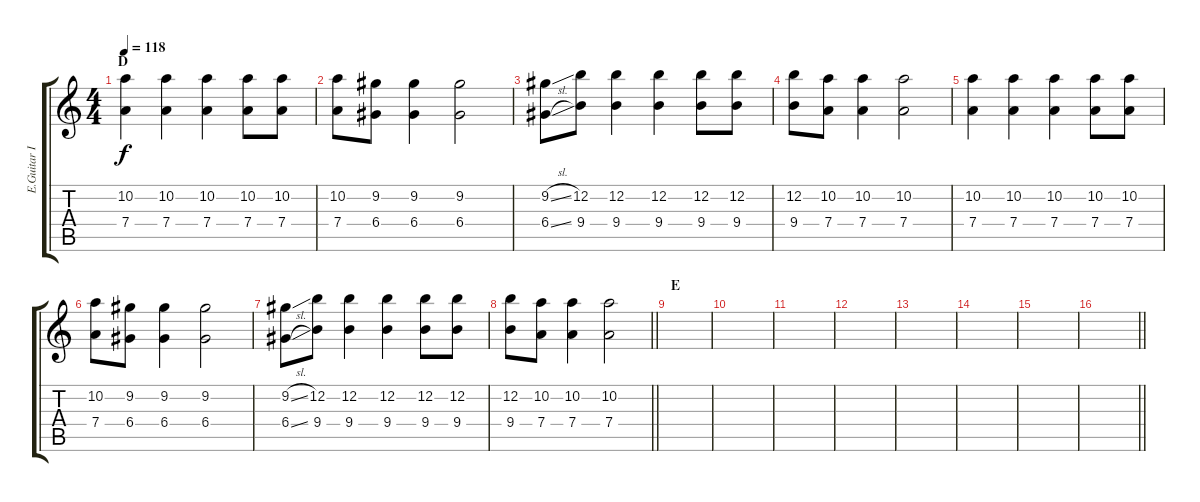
\track ("E.Guitar I" "E.Guitar I") {instrument distortionguitar}
\staff {score tabs}
\tuning (E4 B3 G3 D3 A2 E2) {hide}
\ts (4 4)
\section ("" "D")
\tempo 118
\clef g2
\ks c
(10.2 7.4).4{dy f} (10.2 7.4).4 (10.2 7.4).4 (10.2 7.4).8 (10.2 7.4).8 |
(10.2 7.4).8 (9.2 6.4).8 (9.2 6.4).4 (9.2 6.4).2 |
(9.2{sl} 6.4{sl}).8 (12.2 9.4).8 (12.2 9.4).4 (12.2 9.4).4 (12.2 9.4).8 (12.2 9.4).8 |
(12.2 9.4).8 (10.2 7.4).8 (10.2 7.4).4 (10.2 7.4).2 |
(10.2 7.4).4 (10.2 7.4).4 (10.2 7.4).4 (10.2 7.4).8 (10.2 7.4).8 |
(10.2 7.4).8 (9.2 6.4).8 (9.2 6.4).4 (9.2 6.4).2 |
(9.2{sl} 6.4{sl}).8 (12.2 9.4).8 (12.2 9.4).4 (12.2 9.4).4 (12.2 9.4).8 (12.2 9.4).8 |
\barLineRight lightlight
(12.2 9.4).8 (10.2 7.4).8 (10.2 7.4).4 (10.2 7.4).2 |
\section ("" "E")
|
|
|
|
|
|
|
\barLineRight lightlight
